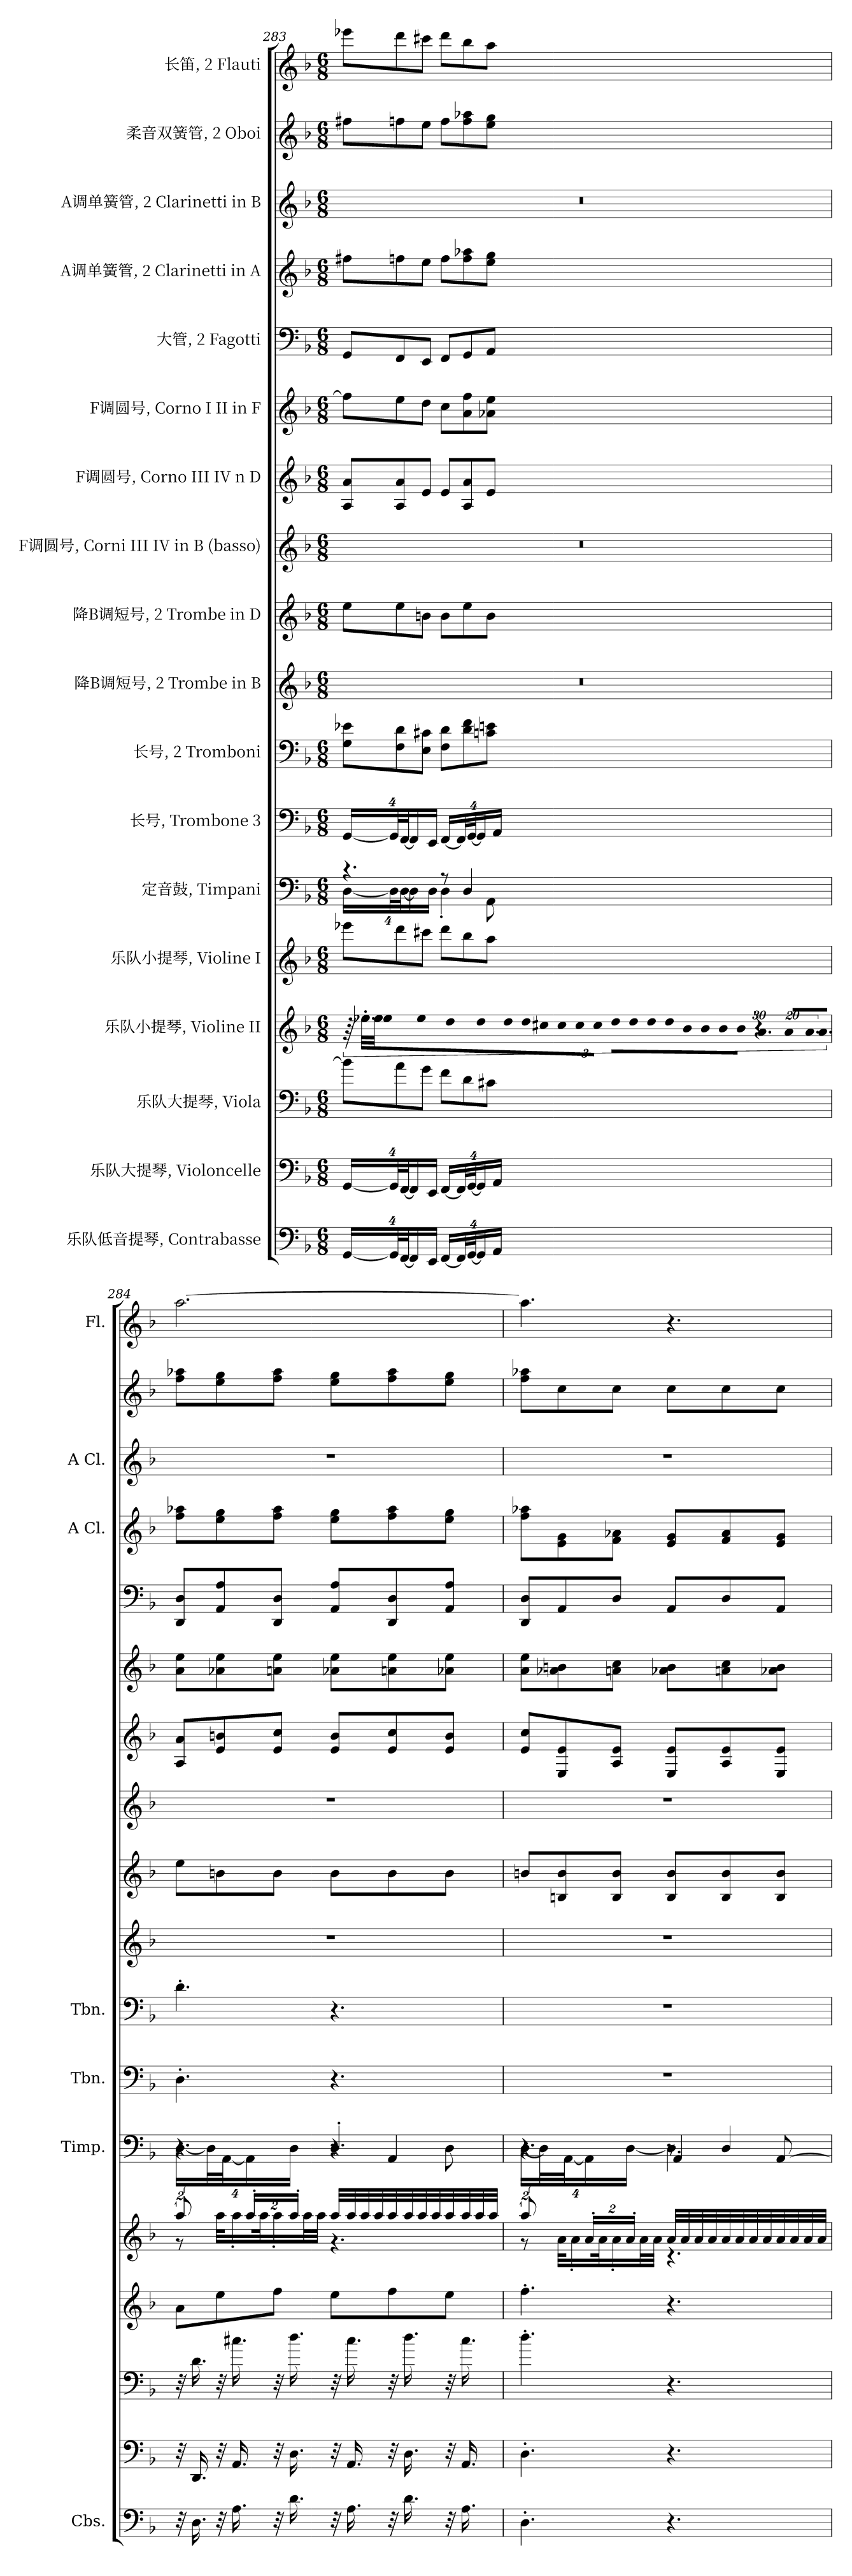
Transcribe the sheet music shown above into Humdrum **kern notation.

**kern	**kern	**kern	**kern	**kern	**kern	**kern	**kern	**kern	**kern	**kern	**kern	**kern	**kern	**kern	**kern	**kern	**kern
*part18	*part17	*part16	*part15	*part14	*part13	*part12	*part11	*part10	*part9	*part8	*part7	*part6	*part5	*part4	*part3	*part2	*part1
*staff18	*staff17	*staff16	*staff15	*staff14	*staff13	*staff12	*staff11	*staff10	*staff9	*staff8	*staff7	*staff6	*staff5	*staff4	*staff3	*staff2	*staff1
*I"乐队低音提琴, Contrabasse	*I"乐队大提琴, Violoncelle	*I"乐队大提琴, Viola	*I"乐队小提琴, Violine II	*I"乐队小提琴, Violine I	*I"定音鼓, Timpani	*I"长号, Trombone 3	*I"长号, 2 Tromboni	*I"降B调短号, 2 Trombe in B	*I"降B调短号, 2 Trombe in D	*I"F调圆号, Corni III IV in B (basso)	*I"F调圆号, Corno III IV n D	*I"F调圆号, Corno I II in F	*I"大管, 2 Fagotti	*I"A调单簧管, 2 Clarinetti in A	*I"A调单簧管, 2 Clarinetti in B	*I"柔音双簧管, 2 Oboi	*I"长笛, 2 Flauti
*I'Cbs.	*	*	*	*	*I'Timp.	*I'Tbn.	*I'Tbn.	*	*	*	*	*	*	*I'A Cl.	*I'A Cl.	*	*I'Fl.
!!LO:PB:g=z
*clefF4	*clefF4	*clefF4	*clefG2	*clefG2	*clefF4	*clefF4	*clefF4	*clefG2	*clefG2	*clefG2	*clefG2	*clefG2	*clefF4	*clefG2	*clefG2	*clefG2	*clefG2
*ITrd7c12	*	*	*	*	*	*	*	*ITrd1c2	*ITrd1c2	*ITrd4c7	*ITrd4c7	*ITrd4c7	*	*ITrd2c3	*ITrd2c3	*ITrd2c3	*
*k[b-]	*k[b-]	*k[b-]	*k[b-]	*k[b-]	*k[b-]	*k[b-]	*k[b-]	*k[b-e-a-]	*k[b-e-a-]	*k[b-e-]	*k[b-e-]	*k[b-e-]	*k[b-]	*k[f#c#]	*k[f#c#]	*k[f#c#]	*k[b-]
*M6/8	*M6/8	*M6/8	*M6/8	*M6/8	*M6/8	*M6/8	*M6/8	*M6/8	*M6/8	*M6/8	*M6/8	*M6/8	*M6/8	*M6/8	*M6/8	*M6/8	*M6/8
*MM113	*MM113	*MM113	*MM113	*MM113	*MM113	*MM113	*MM113	*MM113	*MM113	*MM113	*MM113	*MM113	*MM113	*MM113	*MM113	*MM113	*MM113
=283	=283	=283	=283	=283	=283	=283	=283	=283	=283	=283	=283	=283	=283	=283	=283	=283	=283
*	*	*	*	*	*^	*	*	*	*	*	*	*	*	*	*	*	*
*Xbrackettup	*Xbrackettup	*	*	*	*	*Xbrackettup	*Xbrackettup	*	*	*	*	*	*	*	*	*	*	*
[32%3GGG/L	[32%3GG/L	8b-\L]	96r	8eee-X\L	4.r	[32%3D\L	[32%3GG/L	8G\ 8e-X\L	2.r	8dd\L	2.r	8D/ 8d/L	8b-\L]	8GG/L	8dd#X\L	2.r	8dd#X\L	8eee-X\L
.	.	.	48.ee-X'\LLL	.	.	.	.	.	.	.	.	.	.	.	.	.	.	.
.	.	.	48ee-\	.	.	.	.	.	.	.	.	.	.	.	.	.	.	.
.	.	.	32ee-\	.	.	.	.	.	.	.	.	.	.	.	.	.	.	.
64%3GGG/L]	64%3GG/L]	.	32ee-\	.	.	64%3D\L]	64%3GG/L]	.	.	.	.	.	.	.	.	.	.	.
*	*	*	*	*	*	*	*	*	*	*	*	*	*	*	*	*	*	*MM121
.	.	8a\	32dd\	8ddd\	.	.	.	8F\ 8d\	.	8dd\	.	8D/ 8d/	8a\	8FF/	8ddn\	.	8ddn\	8ddd\
[64%3FFF/J	[64%3FF/J	.	.	.	.	[64%3D\J	[64%3FF/J	.	.	.	.	.	.	.	.	.	.	.
.	.	.	32dd\	.	.	.	.	.	.	.	.	.	.	.	.	.	.	.
32%3FFF/]	32%3FF/]	.	32dd\	.	.	32%3D\]	32%3FF/]	.	.	.	.	.	.	.	.	.	.	.
.	.	.	32dd\	.	.	.	.	.	.	.	.	.	.	.	.	.	.	.
.	.	8g\J	32cc#X\	8ccc#X\J	.	.	.	8E\ 8c#X\J	.	8an\J	.	8A/J	8g\J	8EE/J	8cc#\J	.	8cc#\J	8ccc#X\J
32%3EEE/J	32%3EE/J	.	32cc#\	.	.	32%3D\J	32%3EE/J	.	.	.	.	.	.	.	.	.	.	.
.	.	.	32cc#\	.	.	.	.	.	.	.	.	.	.	.	.	.	.	.
.	.	.	32cc#\JJJ	.	.	.	.	.	.	.	.	.	.	.	.	.	.	.
*	*	*	*	*	*	*	*	*	*	*	*	*	*	*	*	*	*	*MM114
[32%3FFF/L	[32%3FF/L	8f\L	32dd\LLL	8ddd\L	8r	4D'\	[32%3FF/L	8F\ 8d\L	.	8a\L	.	8A/L	8f\L	8FF/L	8dd\L	.	8dd\L	8ddd\L
.	.	.	32dd\	.	.	.	.	.	.	.	.	.	.	.	.	.	.	.
.	.	.	32dd\	.	.	.	.	.	.	.	.	.	.	.	.	.	.	.
64%3FFF/L]	64%3FF/L]	.	32dd\	.	.	.	64%3FF/L]	.	.	.	.	.	.	.	.	.	.	.
*	*	*	*	*	*	*	*	*	*	*	*	*	*	*	*	*	*	*MM121
.	.	8d\	32b-\	8bb-\	4D/	.	.	8d\ 8f\	.	8dd\	.	8D/ 8d/	8d\ 8b-\	8GG/	8dd\ 8ffn\	.	8dd\ 8ffn\	8bb-\
[64%3GGG/J	[64%3GG/J	.	.	.	.	.	[64%3GG/J	.	.	.	.	.	.	.	.	.	.	.
.	.	.	32b-\	.	.	.	.	.	.	.	.	.	.	.	.	.	.	.
32%3GGG/]	32%3GG/]	.	32b-\	.	.	.	32%3GG/]	.	.	.	.	.	.	.	.	.	.	.
.	.	.	32b-\JJJ	.	.	.	.	.	.	.	.	.	.	.	.	.	.	.
!	!	!	!LO:N:vis=128	!	!	!	!	!	!	!	!	!	!	!	!	!	!	!
.	.	8c#X\J	1920%17r	8aa\J	.	8AA\	.	8cn\ 8en\J	.	8a\J	.	8A/J	8d-X\ 8a\J	8AA/J	8cc#\ 8ee\J	.	8cc#\ 8ee\J	8aa\J
!	!	!	!LO:N:vis=32.	!	!	!	!	!	!	!	!	!	!	!	!	!	!	!
.	.	.	640%17a/	.	.	.	.	.	.	.	.	.	.	.	.	.	.	.
32%3AAA/J	32%3AA/J	.	.	.	.	.	32%3AA/J	.	.	.	.	.	.	.	.	.	.	.
.	.	.	1920ryy	.	.	.	.	.	.	.	.	.	.	.	.	.	.	.
!	!	!	!LO:N:vis=32	!	!	!	!	!	!	!	!	!	!	!	!	!	!	!
.	.	.	640%23a/LLL	.	.	.	.	.	.	.	.	.	.	.	.	.	.	.
!	!	!	!LO:N:vis=32.	!	!	!	!	!	!	!	!	!	!	!	!	!	!	!
.	.	.	640%17a/L	.	.	.	.	.	.	.	.	.	.	.	.	.	.	.
!	!	!	!LO:N:vis=32.	!	!	!	!	!	!	!	!	!	!	!	!	!	!	!
.	.	.	640%17a/JJJJ	.	.	.	.	.	.	.	.	.	.	.	.	.	.	.
*	*	*	*	*	*v	*v	*	*	*	*	*	*	*	*	*	*	*	*
!!LO:PB:g=z
=284	=284	=284	=284	=284	=284	=284	=284	=284	=284	=284	=284	=284	=284	=284	=284	=284	=284
*	*	*	*	*	*	*	*	*	*	*	*	*	*	*	*	*	*MM113
*	*	*	*	*^	*^	*	*	*	*	*	*	*	*	*	*	*	*
*	*	*	*	*	*	*	*^	*	*	*	*	*	*	*	*	*	*	*	*
32r	32r	32r	8a\L	16%3aa/	8r	4.r	[32%3D\L	4.r	4.D'\	4.d'\	2.r	8dd\L	2.r	8D/ 8d/L	8d\ 8a\L	8DD/ 8D/L	8dd\ 8ffn\L	2.r	8dd\ 8ffn\L	[2.aa\
16.DD\	16.DD/	16.d\	.	.	.	.	.	.	.	.	.	.	.	.	.	.	.	.	.	.
.	.	.	.	.	.	.	64%3D\L]	.	.	.	.	.	.	.	.	.	.	.	.	.
32r	32r	32r	8ee\	.	32aa\KLL	.	.	.	.	.	.	8an\	.	8A/ 8en/	8d-X\ 8a\	8AA/ 8A/	8cc#\ 8ee\	.	8cc#\ 8ee\	.
.	.	.	.	.	.	.	[64%3AA\J	.	.	.	.	.	.	.	.	.	.	.	.	.
16.AA\	16.AA/	16.cc#X\	.	.	16aa'\	.	.	.	.	.	.	.	.	.	.	.	.	.	.	.
.	.	.	.	32%3aa'/L	.	.	32%3AA\]	.	.	.	.	.	.	.	.	.	.	.	.	.
.	.	.	.	.	32aa\K	.	.	.	.	.	.	.	.	.	.	.	.	.	.	.
32r	32r	32r	8ff\J	.	16aa'\	.	.	.	.	.	.	8a\J	.	8A/ 8f/J	8dn\ 8a\J	8DD/ 8D/J	8dd\ 8ff\J	.	8dd\ 8ff\J	.
16.D\	16.D\	16.dd\	.	32%3aa'/J	.	.	32%3D\J	.	.	.	.	.	.	.	.	.	.	.	.	.
.	.	.	.	.	32aa\L	.	.	.	.	.	.	.	.	.	.	.	.	.	.	.
.	.	.	.	.	32aa\JJJ	.	.	.	.	.	.	.	.	.	.	.	.	.	.	.
32r	32r	32r	8ee\L	32aa/LLL	4.r	4.D'/	4r	8r	4.r	4.r	.	8a\L	.	8A/ 8e/L	8d-X\ 8a\L	8AA/ 8A/L	8cc#\ 8ee\L	.	8cc#\ 8ee\L	.
16.AA\	16.AA/	16.cc#\	.	32aa/	.	.	.	.	.	.	.	.	.	.	.	.	.	.	.	.
.	.	.	.	32aa/	.	.	.	.	.	.	.	.	.	.	.	.	.	.	.	.
.	.	.	.	32aa/	.	.	.	.	.	.	.	.	.	.	.	.	.	.	.	.
32r	32r	32r	8ff\	32aa/	.	.	.	4AA/	.	.	.	8a\	.	8A/ 8f/	8dn\ 8a\	8DD/ 8D/	8dd\ 8ff\	.	8dd\ 8ff\	.
16.D\	16.D\	16.dd\	.	32aa/	.	.	.	.	.	.	.	.	.	.	.	.	.	.	.	.
.	.	.	.	32aa/	.	.	.	.	.	.	.	.	.	.	.	.	.	.	.	.
.	.	.	.	32aa/	.	.	.	.	.	.	.	.	.	.	.	.	.	.	.	.
32r	32r	32r	8ee\J	32aa/	.	.	8D\	.	.	.	.	8a\J	.	8A/ 8e/J	8d-X\ 8a\J	8AA/ 8A/J	8cc#\ 8ee\J	.	8cc#\ 8ee\J	.
16.AA\	16.AA/	16.cc#\	.	32aa/	.	.	.	.	.	.	.	.	.	.	.	.	.	.	.	.
.	.	.	.	32aa/	.	.	.	.	.	.	.	.	.	.	.	.	.	.	.	.
.	.	.	.	32aa/JJJ	.	.	.	.	.	.	.	.	.	.	.	.	.	.	.	.
!!LO:PB:g=z
=285	=285	=285	=285	=285	=285	=285	=285	=285	=285	=285	=285	=285	=285	=285	=285	=285	=285	=285	=285	=285
*	*	*	*	*	*	*	*	*	*	*	*	*	*	*	*	*	*	*	*	*MM113
4.DD'\	4.D'\	4.dd'\	4.ff'\	16%3aa/	8r	4.r	[32%3D\L	4.r	2.r	2.r	2.r	8an/L	2.r	8A/ 8f/L	8d\ 8a\L	8DD/ 8D/L	8dd\ 8ffn\L	2.r	8dd\ 8ffn\L	4.aa\]
.	.	.	.	.	.	.	64%3D\L]	.	.	.	.	.	.	.	.	.	.	.	.	.
.	.	.	.	.	32a\KLL	.	.	.	.	.	.	8An/ 8a/	.	8AA/ 8A/	8d-X\ 8en\	8AA/	8c#\ 8e\	.	8a\	.
.	.	.	.	.	.	.	[64%3AA\J	.	.	.	.	.	.	.	.	.	.	.	.	.
.	.	.	.	.	16a'\	.	.	.	.	.	.	.	.	.	.	.	.	.	.	.
.	.	.	.	32%3a'/L	.	.	32%3AA\]	.	.	.	.	.	.	.	.	.	.	.	.	.
.	.	.	.	.	32a\K	.	.	.	.	.	.	.	.	.	.	.	.	.	.	.
.	.	.	.	.	16a'\	.	.	.	.	.	.	8A/ 8a/J	.	8D/ 8A/J	8dn\ 8f\J	8D/J	8d\ 8fn\J	.	8a\J	.
.	.	.	.	32%3a'/J	.	.	[32%3D\J	.	.	.	.	.	.	.	.	.	.	.	.	.
.	.	.	.	.	32a\L	.	.	.	.	.	.	.	.	.	.	.	.	.	.	.
.	.	.	.	.	32a\JJJ	.	.	.	.	.	.	.	.	.	.	.	.	.	.	.
*	*	*	*	*	*	*	*	*	*	*	*	*	*	*	*	*	*	*	*	*MM112
4.r	4.r	4.r	4.r	32a/LLL	4.r	8r	4.D\]	4AA/	.	.	.	8A/ 8a/L	.	8AA/ 8A/L	8d-X\ 8e\L	8AA/L	8c#/ 8e/L	.	8a\L	4.r
.	.	.	.	32a/	.	.	.	.	.	.	.	.	.	.	.	.	.	.	.	.
.	.	.	.	32a/	.	.	.	.	.	.	.	.	.	.	.	.	.	.	.	.
.	.	.	.	32a/	.	.	.	.	.	.	.	.	.	.	.	.	.	.	.	.
.	.	.	.	32a/	.	4D/	.	.	.	.	.	8A/ 8a/	.	8D/ 8A/	8dn\ 8f\	8D/	8d/ 8f/	.	8a\	.
.	.	.	.	32a/	.	.	.	.	.	.	.	.	.	.	.	.	.	.	.	.
.	.	.	.	32a/	.	.	.	.	.	.	.	.	.	.	.	.	.	.	.	.
.	.	.	.	32a/	.	.	.	.	.	.	.	.	.	.	.	.	.	.	.	.
.	.	.	.	32a/	.	.	.	[8AA/	.	.	.	8A/ 8a/J	.	8AA/ 8A/J	8d-X\ 8e\J	8AA/J	8c#/ 8e/J	.	8a\J	.
.	.	.	.	32a/	.	.	.	.	.	.	.	.	.	.	.	.	.	.	.	.
.	.	.	.	32a/	.	.	.	.	.	.	.	.	.	.	.	.	.	.	.	.
.	.	.	.	32a/JJJ	.	.	.	.	.	.	.	.	.	.	.	.	.	.	.	.
*	*	*	*	*v	*v	*	*	*	*	*	*	*	*	*	*	*	*	*	*	*
*	*	*	*	*	*v	*v	*v	*	*	*	*	*	*	*	*	*	*	*	*
=	=	=	=	=	=	=	=	=	=	=	=	=	=	=	=	=	=
*-	*-	*-	*-	*-	*-	*-	*-	*-	*-	*-	*-	*-	*-	*-	*-	*-	*-
